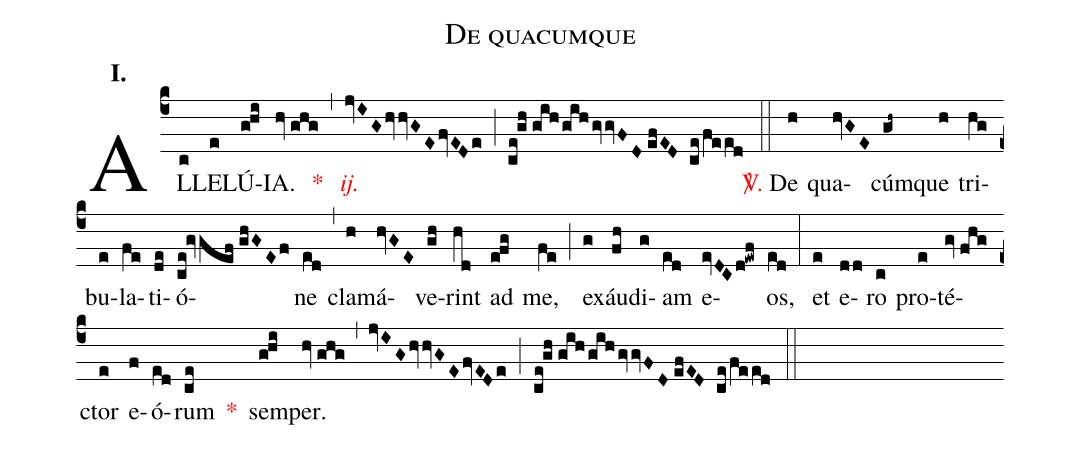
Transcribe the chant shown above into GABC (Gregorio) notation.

name:De quacumque;
mode:I.;
office-part:Alleluia;
%%
(c4) AL(c)LE(e)LÚ(g!hi)IA.(hv//ghg) <v>\red{*}</v>(,) <v>\redit{ij.}</v>(jvIGhvvGE/fvEDe) (;) (ce!gh//gih/gih/gvvFD//efED ce/feed) (::) <v>\red{\Vbar.}</v>  De(h) qua(hvGE)cúm(gh~)que(h) tri(hg)bu(e)la(fe)ti(de)ó(ce!gvgef//ghGEf)ne(ed) (,) cla(h)má(hvGE)ve(gh)rint(hd) ad(e!fg) me,(fe) (;) ex(g)áu(fh)di(g)am(ed) e(evDC/d!ewf)os,(ed) (:) et(e) e(dd)ro(c) pro(e)té(gv//fhg)ctor(e) e(f)ó(ed)rum(ce) <v>\red{*}</v>() sem(g!hi)per.(hv//ghg) (,) (jvIGhvvGE/fvEDe) (;) (ce!gh//gih/gih/gvvFD//efED ce/feed) (::)
